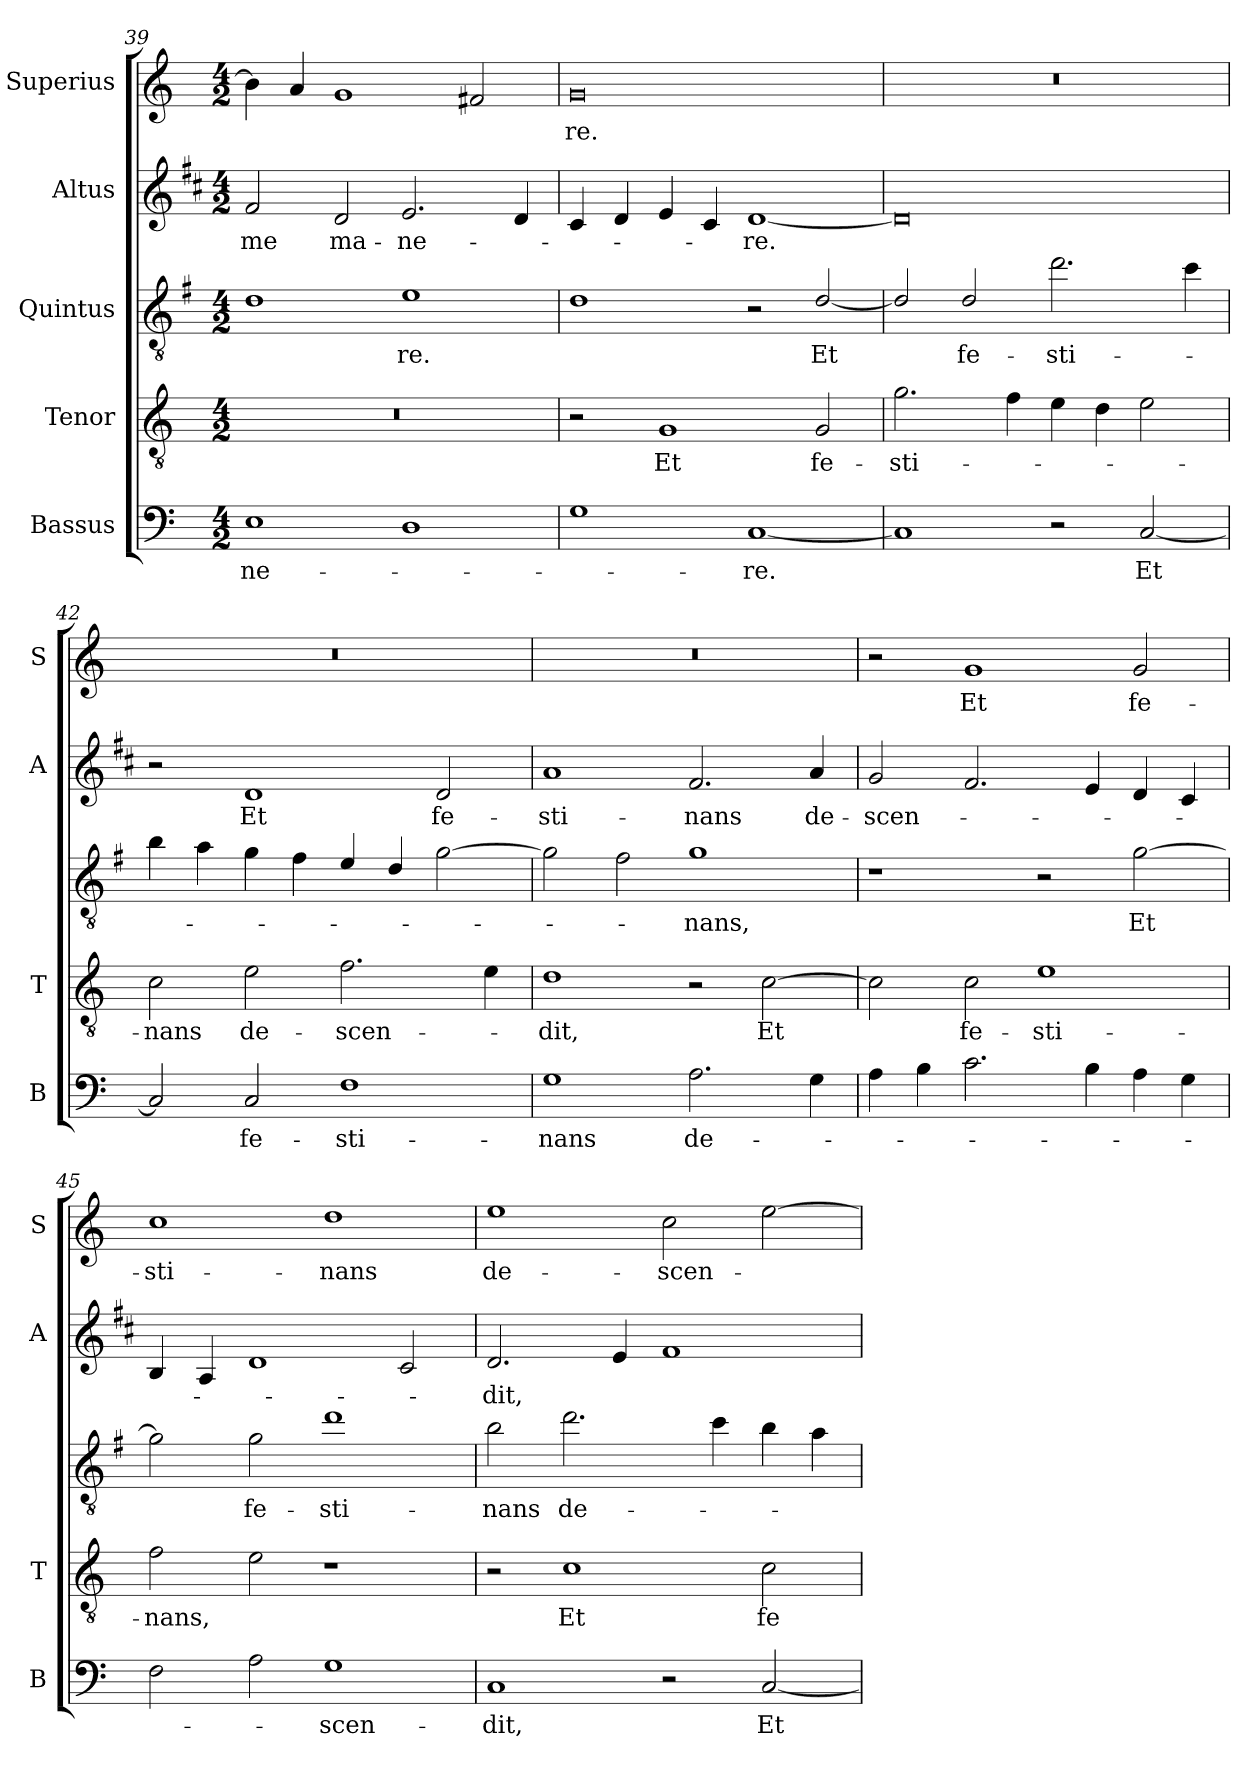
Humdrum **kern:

**kern	**text	**kern	**text	**kern	**text	**kern	**text	**kern	**text
*part5	*part5	*part4	*part4	*part3	*part3	*part2	*part2	*part1	*part1
*staff5	*staff5	*staff4	*staff4	*staff3	*staff3	*staff2	*staff2	*staff1	*staff1
*I"Bassus	*	*I"Tenor	*	*I"Quintus	*	*I"Altus	*	*I"Superius	*
*I'B	*	*I'T	*	*	*	*I'A	*	*I'S	*
*clefF4	*	*clefGv2	*	*clefGv2	*	*clefG2	*	*clefG2	*
*	*	*	*	*ITrd4c7	*	*ITrd1c2	*	*	*
*k[]	*	*k[]	*	*k[]	*	*k[]	*	*k[]	*
*C:	*	*C:	*	*C:	*	*C:	*	*C:	*
*M4/2	*	*M4/2	*	*M4/2	*	*M4/2	*	*M4/2	*
=39	=39	=39	=39	=39	=39	=39	=39	=39	=39
!	!LO:LY:b	!	!	!	!	!	!LO:LY:b	!	!
1E	-ne-	0r	.	1G	.	2e/	me	4b\]	.
.	.	.	.	.	.	.	.	4a/	.
!	!	!	!	!	!	!	!LO:LY:b	!	!
.	.	.	.	.	.	2c/	ma-	1g	.
!	!	!	!	!	!LO:LY:b	!	!LO:LY:b	!	!
1D	.	.	.	1A	-re.	2.d/	-ne-	.	.
.	.	.	.	.	.	.	.	2f#X/	.
.	.	.	.	.	.	4c/	.	.	.
!!LO:PB:g=z
=40	=40	=40	=40	=40	=40	=40	=40	=40	=40
!	!	!	!	!	!	!	!	!	!LO:LY:b
1G	.	2r	.	1G	.	4B/	.	0g	-re.
.	.	.	.	.	.	4c/	.	.	.
!	!	!	!LO:LY:b	!	!	!	!	!	!
.	.	1G	Et	.	.	4d/	.	.	.
.	.	.	.	.	.	4B/	.	.	.
!	!LO:LY:b	!	!	!	!	!	!LO:LY:b	!	!
[1C	-re.	.	.	2r	.	[1c	-re.	.	.
!	!	!	!LO:LY:b	!	!LO:LY:b	!	!	!	!
.	.	2G/	fe-	[2G/	Et	.	.	.	.
=41	=41	=41	=41	=41	=41	=41	=41	=41	=41
!	!	!	!LO:LY:b	!	!	!	!	!	!
1C]	.	2.g\	-sti-	2G/]	.	0c]	.	0r	.
!	!	!	!	!	!LO:LY:b	!	!	!	!
.	.	.	.	2G/	fe-	.	.	.	.
.	.	4f\	.	.	.	.	.	.	.
!	!	!	!	!	!LO:LY:b	!	!	!	!
2r	.	4e\	.	2.g\	-sti-	.	.	.	.
.	.	4d\	.	.	.	.	.	.	.
!	!LO:LY:b	!	!	!	!	!	!	!	!
[2C/	Et	2e\	.	.	.	.	.	.	.
.	.	.	.	4f\	.	.	.	.	.
=42	=42	=42	=42	=42	=42	=42	=42	=42	=42
!	!	!	!LO:LY:b	!	!	!	!	!	!
2C/]	.	2c\	-nans	4e\	.	2r	.	0r	.
.	.	.	.	4d\	.	.	.	.	.
!	!LO:LY:b	!	!LO:LY:b	!	!	!	!LO:LY:b	!	!
2C/	fe-	2e\	de-	4c\	.	1c	Et	.	.
.	.	.	.	4B\	.	.	.	.	.
!	!LO:LY:b	!	!LO:LY:b	!	!	!	!	!	!
1F	-sti-	2.f\	-scen-	4A/	.	.	.	.	.
.	.	.	.	4G/	.	.	.	.	.
!	!	!	!	!	!	!	!LO:LY:b	!	!
.	.	.	.	[2c\	.	2c/	fe-	.	.
.	.	4e\	.	.	.	.	.	.	.
=43	=43	=43	=43	=43	=43	=43	=43	=43	=43
!	!LO:LY:b	!	!LO:LY:b	!	!	!	!LO:LY:b	!	!
1G	-nans	1d	-dit,	2c\]	.	1g	-sti-	0r	.
.	.	.	.	2B\	.	.	.	.	.
!	!LO:LY:b	!	!	!	!LO:LY:b	!	!LO:LY:b	!	!
2.A\	de-	2r	.	1c	-nans,	2.e/	-nans	.	.
!	!	!	!LO:LY:b	!	!	!	!	!	!
.	.	[2c\	Et	.	.	.	.	.	.
!	!	!	!	!	!	!	!LO:LY:b	!	!
4G\	.	.	.	.	.	4g/	de-	.	.
=44	=44	=44	=44	=44	=44	=44	=44	=44	=44
!	!	!	!	!	!	!	!LO:LY:b	!	!
4A\	.	2c\]	.	1r	.	2f/	-scen-	2r	.
4B\	.	.	.	.	.	.	.	.	.
!	!	!	!LO:LY:b	!	!	!	!	!	!LO:LY:b
2.c\	.	2c\	fe-	.	.	2.e/	.	1g	Et
!	!	!	!LO:LY:b	!	!	!	!	!	!
.	.	1e	-sti-	2r	.	.	.	.	.
4B\	.	.	.	.	.	4d/	.	.	.
!	!	!	!	!	!LO:LY:b	!	!	!	!LO:LY:b
4A\	.	.	.	[2c\	Et	4c/	.	2g/	fe-
4G\	.	.	.	.	.	4B/	.	.	.
!!LO:LB:g=z
=45	=45	=45	=45	=45	=45	=45	=45	=45	=45
!	!	!	!LO:LY:b	!	!	!	!	!	!LO:LY:b
2F\	.	2f\	-nans,	2c\]	.	4A/	.	1cc	-sti-
.	.	.	.	.	.	4G/	.	.	.
!	!	!	!	!	!LO:LY:b	!	!	!	!
2A\	.	2e\	.	2c\	fe-	1c	.	.	.
!	!LO:LY:b	!	!	!	!LO:LY:b	!	!	!	!LO:LY:b
1G	-scen-	1r	.	1g	-sti-	.	.	1dd	-nans
.	.	.	.	.	.	2B/	.	.	.
=46	=46	=46	=46	=46	=46	=46	=46	=46	=46
!	!LO:LY:b	!	!	!	!LO:LY:b	!	!LO:LY:b	!	!LO:LY:b
1C	-dit,	2r	.	2e\	-nans	2.c/	-dit,	1ee	de-
!	!	!	!LO:LY:b	!	!LO:LY:b	!	!	!	!
.	.	1c	Et	2.g\	de-	.	.	.	.
.	.	.	.	.	.	4d/	.	.	.
!	!	!	!	!	!	!	!	!	!LO:LY:b
2r	.	.	.	.	.	1e	.	2cc\	-scen-
.	.	.	.	4f\	.	.	.	.	.
!	!LO:LY:b	!	!LO:LY:b	!	!	!	!	!	!
[2C/	Et	2c\	fe-	4e\	.	.	.	[2ee\	.
.	.	.	.	4d\	.	.	.	.	.
=	=	=	=	=	=	=	=	=	=
*-	*-	*-	*-	*-	*-	*-	*-	*-	*-
